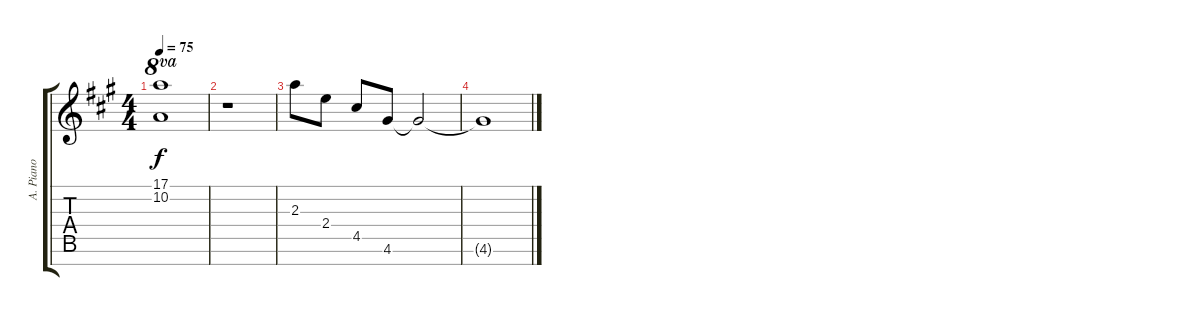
\track ("A. Piano" "A. Piano") {instrument acousticgrandpiano}
\staff {score tabs}
\tuning (E5 B4 G4 D4 A3 E3 B2) {hide}
\ts (4 4)
\tempo 75
\clef g2
\ks a
(17.1 10.2).1{ot 8va dy f} |
r.1 |
2.3.8{ot 8vb} 2.4.8{ot 8vb} 4.5.8{ot 8vb} 4.6.8{ot 8vb} 4.6{t}.2{ot 8vb} |
4.6{t}.1{ot 8vb}
